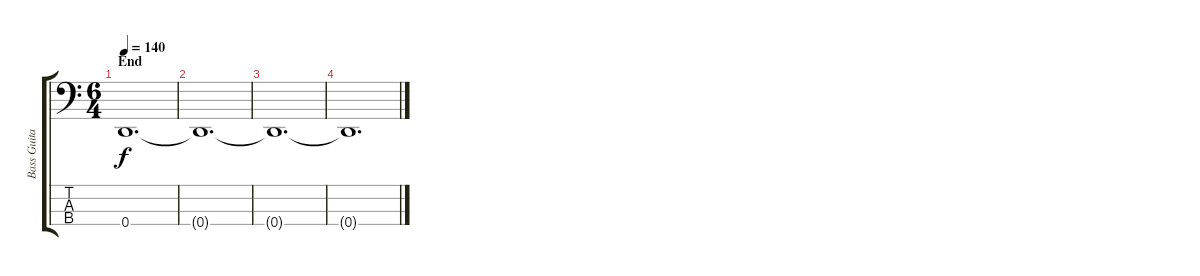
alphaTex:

\track ("Bass Guitar" "Bass Guita") {instrument electricbassfinger}
\staff {score tabs}
\tuning (G2 D2 A1 D1) {hide}
\ts (6 4)
\section ("" "End")
\tempo 140
\clef f4
\ks c
0.4.1{d dy f} |
0.4{t}.1{d} |
0.4{t}.1{d} |
0.4{t}.1{d}
